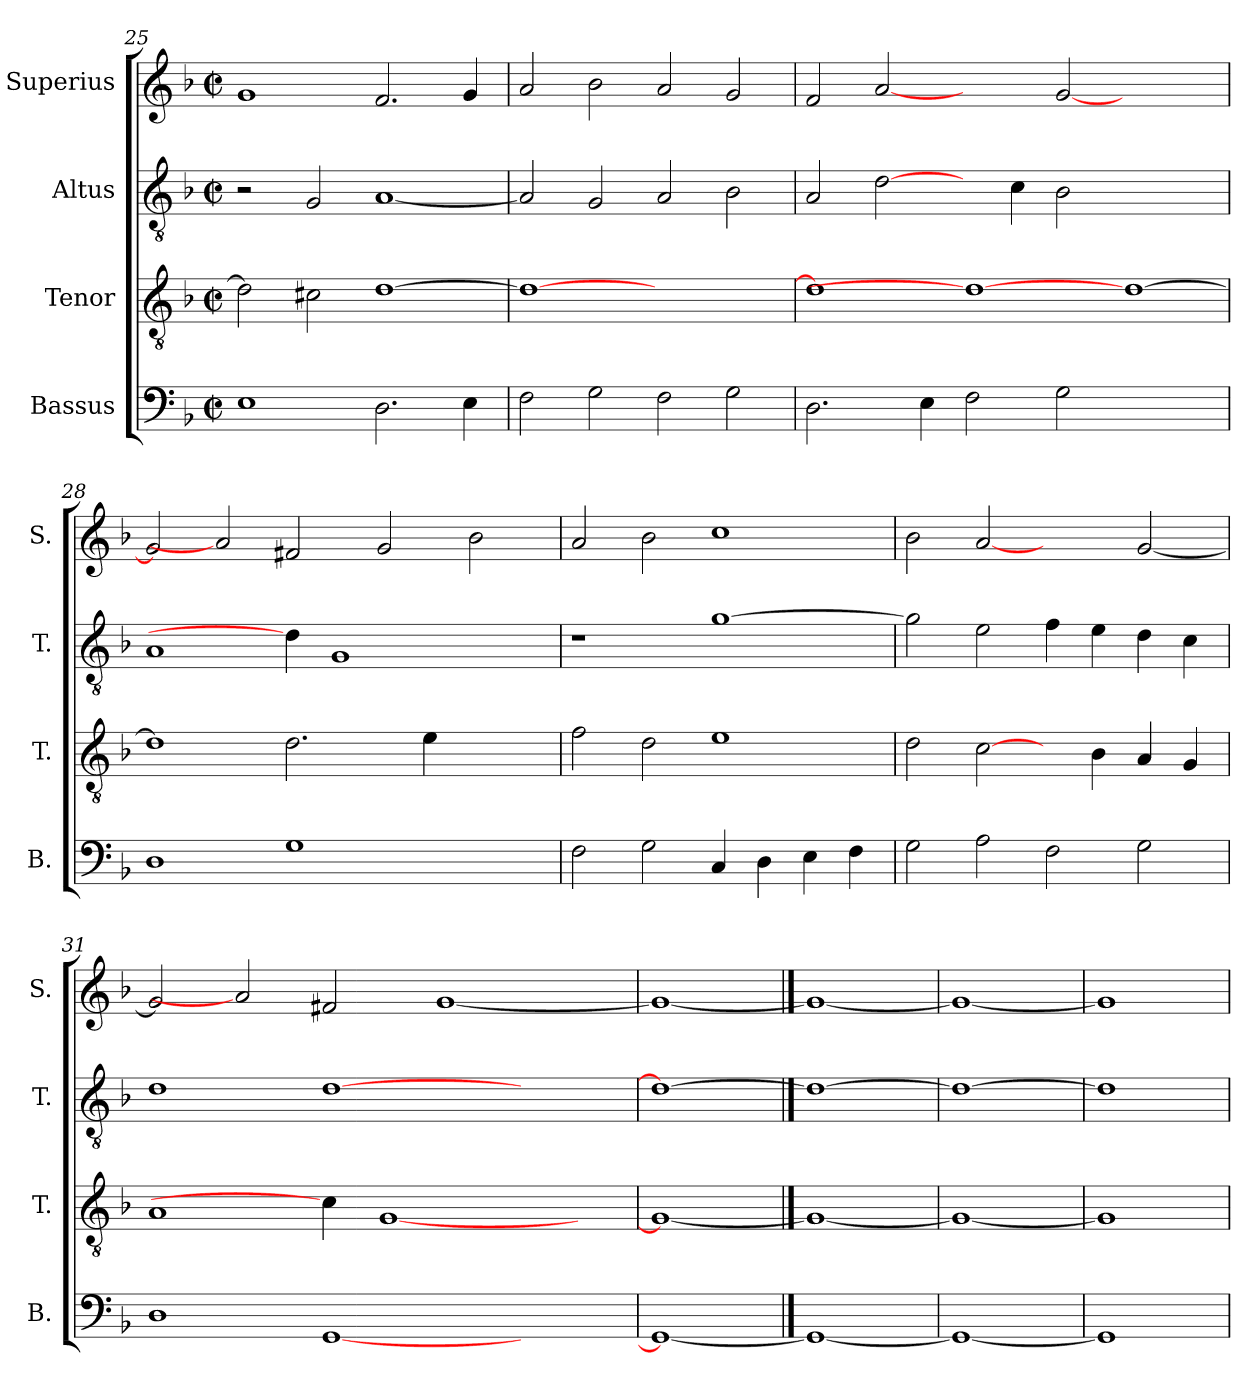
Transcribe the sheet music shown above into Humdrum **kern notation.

**kern	**kern	**kern	**kern
*part4	*part3	*part2	*part1
*staff4	*staff3	*staff2	*staff1
*I"Bassus	*I"Tenor	*I"Altus	*I"Superius
*I'B.	*I'T.	*I'T.	*I'S.
*clefF4	*clefGv2	*clefGv2	*clefG2
*	*ITrd7c12	*ITrd7c12	*
*k[b-]	*k[b-]	*k[b-]	*k[b-]
*F:	*F:	*F:	*F:
*M2/2	*M2/2	*M2/2	*M2/2
*met(c|)	*met(c|)	*met(c|)	*met(c|)
=25	=25	=25	=25
1Ei	2Di\]	2r	1gi
.	2C#Xi\	2GGi/	.
2.Di\	[>1Di	[<1AAi	2.fi/
4Ei\	.	.	4gi/
=26	=26	=26	=26
2Fi\	1Di_>	2AAi/]	2ai/
2Gi\	.	2GGi/	2b-i\
2Fi\	1ryy	2AAi/	2ai/
2Gi\	.	2BB-i\	2gi/
!!LO:LB:g=z
=27	=27	=27	=27
2.Di\	1Di]	2AAi/	2fi/
.	.	[2Di\	[2ai
4Ei\	.	.	.
2Fi\	1Di_	4ryy	2ryy
.	.	4Ci\	.
2Gi\	.	2BB-i\	[<2gi/
1ryy	[>1Di	1ryy	1ryy
=28	=28	=28	=28
1Di	1Di]	1AAi	2gi/]
.	.	.	2ai]
1Gi	2.Di\	4Di\]	2f#Xi/
.	.	1GGi	.
.	.	.	2gi/
.	4Ei\	.	.
2ryy	2ryy	.	2b-i\
.	.	4ryy	.
=29	=29	=29	=29
2Fi\	2Fi\	1r	2ai/
2Gi\	2Di\	.	2b-i\
4Ci/	1Ei	[>1Gi	1cci
4Di\	.	.	.
4Ei\	.	.	.
4Fi\	.	.	.
!!LO:PB:g=z
=30	=30	=30	=30
2Gi\	2Di\	2Gi\]	2b-i\
2Ai\	[2Ci\	2Ei\	[2ai
2Fi\	4ryy	4Fi\	2ryy
.	4BB-i\	4Ei\	.
2Gi\	4AAi/	4Di\	[<2gi/
.	4GGi/	4Ci\	.
=31	=31	=31	=31
1Di	1AAi	1Di	2gi/]
.	.	.	2ai]
[<1GGi	4Ci\]	[>1Di	2f#Xi/
.	[<1GGi	.	.
.	.	.	[<1gi
2ryy	.	2ryy	.
.	4ryy	.	.
=32	=32	=32	=32
1GGi_<	1GGi_<	1Di_>	1gi_<
==33	==33	==33	==33
1GGi_	1GGi_	1Di_	1gi_
=34	=34	=34	=34
1GGi_	1GGi_	1Di_	1gi_
=35	=35	=35	=35
1GGi]	1GGi]	1Di]	1gi]
=	=	=	=
*-	*-	*-	*-
